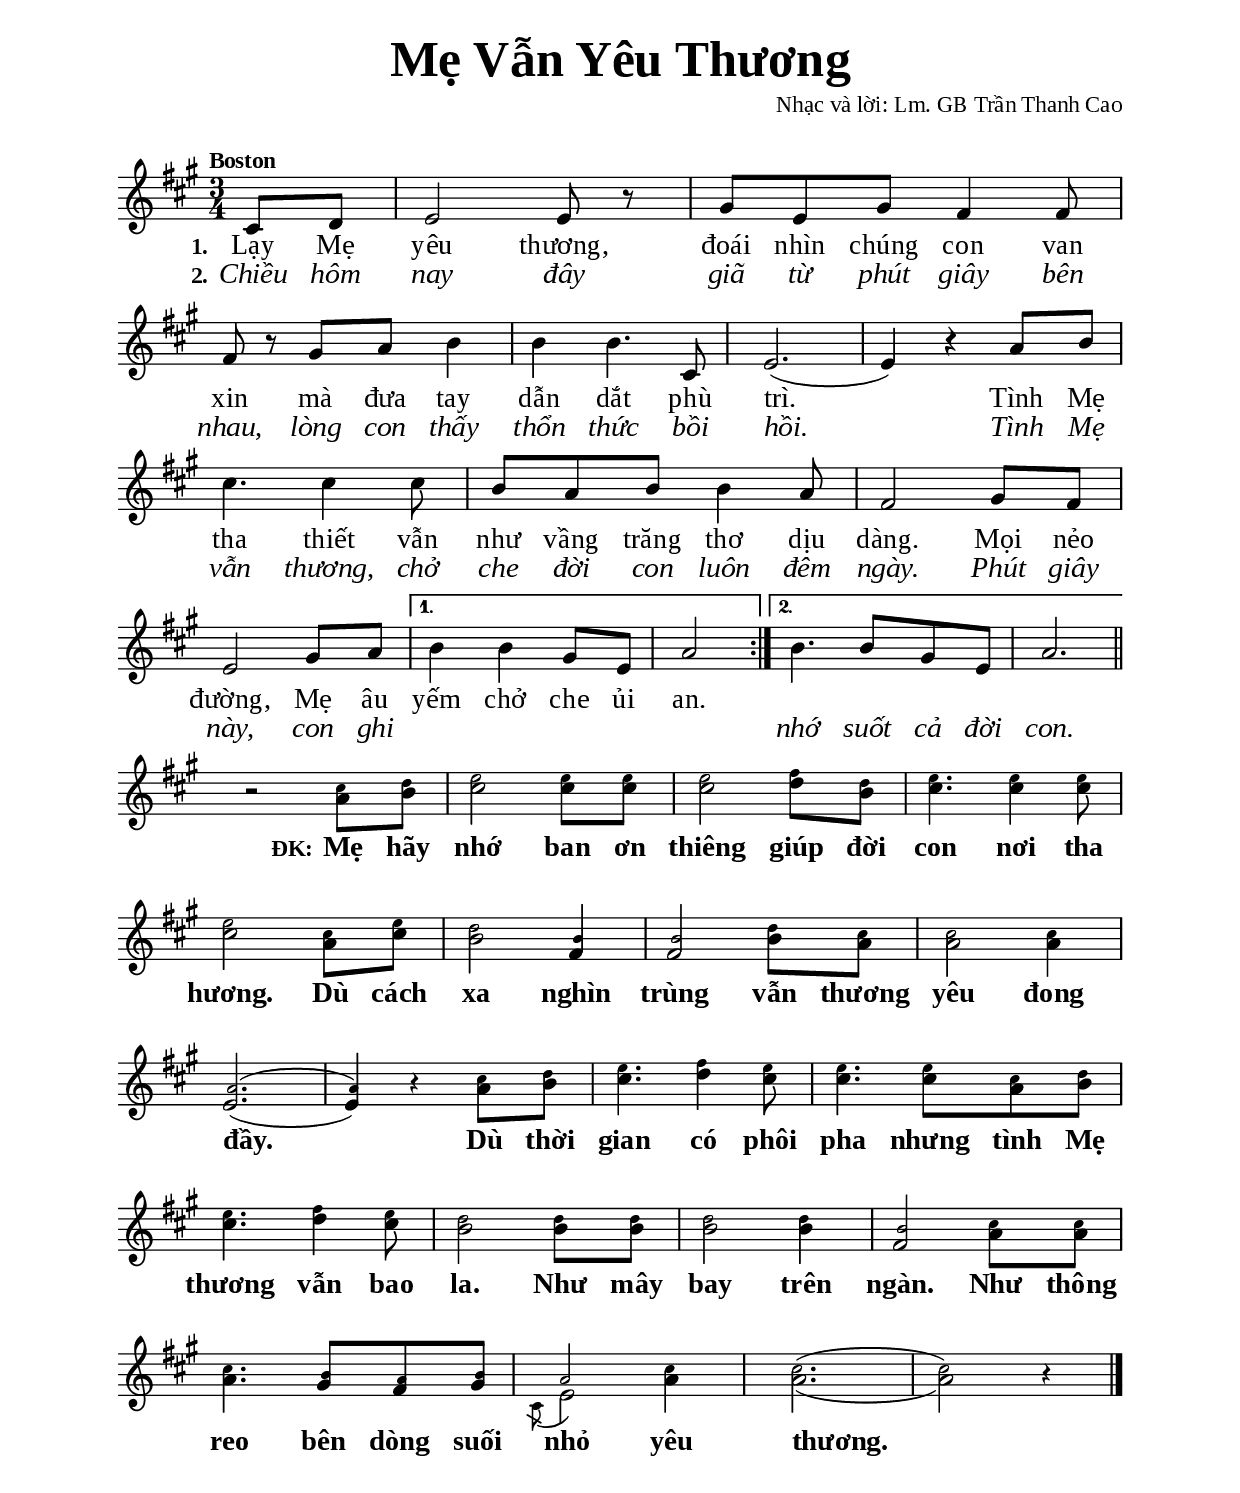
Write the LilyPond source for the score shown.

% Cài đặt chung
\version "2.22.1"
\include "english.ly"

\header {
  title = \markup { \fontsize #3 "Mẹ Vẫn Yêu Thương" }
  poet = " "
  composer = "Nhạc và lời: Lm. GB Trần Thanh Cao"
  arranger = " "
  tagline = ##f
}

% Nhạc phiên khúc
nhacPhienKhuc = \relative c' {
  \tempo "Boston"
  \repeat volta 2
  {
    \partial 4 cs8 d |
    e2 e8 r |
    gs e gs fs4 fs8 |
    fs r gs a b4 |
    b b4. cs,8 |
    e2. ( |
    e4) r a8 b |
    cs4. cs4 cs8 |
    b a b b4 a8 |
    fs2 gs8 fs |
    e2 gs8 a |
  }
  \alternative {
    {
      b4 b gs8 e |
      a2
    }
    {
      b4. b8 gs e |
      a2. \bar "||"
    }
  }
}

% Nhạc điệp khúc
nhacDiepKhucSop = \relative c'' {
  r2 a8 b |
  cs2 cs8 cs |
  cs2 d8 b |
  cs4. cs4 cs8 |
  cs2 a8 cs |
  b2 fs4 |
  fs2 b8 a |
  a2 a4 |
  e2. _( |
  e4) r a8 b |
  cs4. d4 cs8 |
  cs4. cs8 a b |
  cs4. d4 cs8 |
  b2 b8 b |
  b2 b4 |
  fs2 a8 a |
  a4. gs8 fs gs |
  \acciaccatura cs,8 e2 a4 
  a2. _( |
  a2) r4 \bar "|."
}

nhacDiepKhucBas = \relative c'' {
  r2 cs8 d |
  e2 e8 e |
  e2 fs8 d |
  e4. e4 e8 |
  e2 cs8 e |
  d2 b4 |
  b2 d8 cs |
  cs2 cs4 |
  a2. ^( |
  a4) r cs8 d |
  e4. fs4 e8 |
  e4. e8 cs d |
  e4. fs4 e8 |
  d2 d8 d |
  d2 d4 |
  b2 cs8 cs |
  cs4. b8 a b |
  a2 cs4 |
  cs2. ^( |
  cs2) r4
}

% Lời phiên khúc
loiPhienKhucMot = \lyricmode {
  \set stanza = #"1."
  Lạy Mẹ yêu thương, đoái nhìn chúng con van xin
  mà đưa tay dẫn dắt phù trì.
  Tình Mẹ tha thiết vẫn như vầng trăng thơ dịu dàng.
  Mọi nẻo đường, Mẹ âu yếm chở che ủi an.
}

loiPhienKhucHai = \lyricmode {
  \override Lyrics.LyricText.font-shape = #'italic
  \set stanza = #"2."
  Chiều hôm nay đây giã từ phút giây bên nhau,
  lòng con thấy thổn thức bồi hồi.
  Tình Mẹ vẫn thương, chở che đời con luôn đêm ngày.
  Phút giây này, con ghi
  \repeat unfold 1 { "" "" "" "" "" }
  nhớ suốt cả đời con.
}

% Lời điệp khúc
loiDiepKhuc = \lyricmode {
  \set stanza = #"ĐK:"
  Mẹ hãy nhớ ban ơn thiêng giúp đời con nơi tha hương.
  Dù cách xa nghìn trùng vẫn thương yêu đong đầy.
  Dù thời gian có phôi pha nhưng tình Mẹ thương vẫn bao la.
  Như mây bay trên ngàn.
  Như thông reo bên dòng suối nhỏ yêu thương.
}

% Dàn trang
\paper {
  #(set-paper-size "a4")
  top-margin = 10\mm
  bottom-margin = 10\mm
  left-margin = 20\mm
  right-margin = 20\mm
  #(define fonts
    (make-pango-font-tree
      "Liberation Serif"
      "Liberation Serif"
      "Liberation Serif"
      (/ 20 20)))
  page-count = #1
  indent = #0
  system-system-spacing.basic-distance = #14
}

\score {
  \new ChoirStaff <<
    \new Staff = diepKhuc \with {
        \consists "Merge_rests_engraver"
        %\magnifyStaff #(magstep +1)
      }
      <<
      \new Voice = beSop {
        \key a \major \time 3/4 \stemNeutral \nhacPhienKhuc
      }
    >>
    \new Lyrics \lyricsto beSop \loiPhienKhucMot
    \new Lyrics \lyricsto beSop \loiPhienKhucHai
  >>
  \layout {
    \override Lyrics.LyricText.font-size = #+2
    \override Lyrics.LyricSpace.minimum-distance = #2.2
    \override Score.BarNumber.break-visibility = ##(#f #f #f)
    \override Score.SpacingSpanner.uniform-stretching = ##t
  }
}

% Thiết lập tông và nhịp
TongNhip = { \key a \major \time 3/4 }

% Đổi kích thước nốt cho bè phụ
notBePhu =
#(define-music-function (font-size music) (number? ly:music?)
   (for-some-music
     (lambda (m)
       (if (music-is-of-type? m 'rhythmic-event)
           (begin
             (set! (ly:music-property m 'tweaks)
                   (cons `(font-size . ,font-size)
                         (ly:music-property m 'tweaks)))
             #t)
           #f))
     music)
   music)

\score {
  \new ChoirStaff <<
    \new Staff = diepKhuc \with {
        \consists "Merge_rests_engraver"
        %\magnifyStaff #(magstep +1)
        printPartCombineTexts = ##f
      }
      <<
      \new Voice \TongNhip \partCombine 
        \notBePhu -3 { \nhacDiepKhucBas }
        \nhacDiepKhucSop
      \new NullVoice = nhacThamChieu \nhacDiepKhucSop
      \new Lyrics \lyricsto nhacThamChieu \loiDiepKhuc
      >>
  >>
  \layout {
    \override Staff.TimeSignature.transparent = ##t
    \override Lyrics.LyricText.font-series = #'bold
    \override Lyrics.LyricText.font-size = #+2
    \override Lyrics.LyricSpace.minimum-distance = #2.2
    \override Score.BarNumber.break-visibility = ##(#f #f #f)
    \override Score.SpacingSpanner.uniform-stretching = ##t
  }
}
